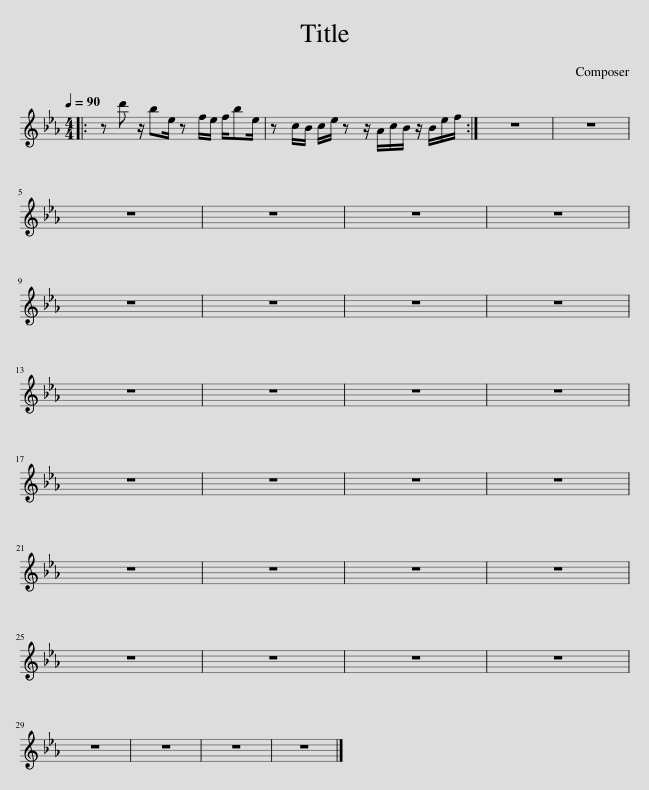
X:1
L:1/8
Q:1/4=90
M:4/4
I:linebreak $
K:Eb
V:1 treble
V:1
|: z d' z/ be/ z f/e/ f/be/ | z c/B/ c/e/ z z/ A/c/B/ z/ B/e/f/ :| z8 | z8 |$ z8 | %5
 z8 | z8 | z8 |$ z8 | z8 | %10
 z8 | z8 |$ z8 | z8 | z8 | %15
 z8 |$ z8 | z8 | z8 | z8 |$ %20
 z8 | z8 | z8 | z8 |$ z8 | %25
 z8 | z8 | z8 |$ z8 | z8 | %30
 z8 | z8 |] %32
